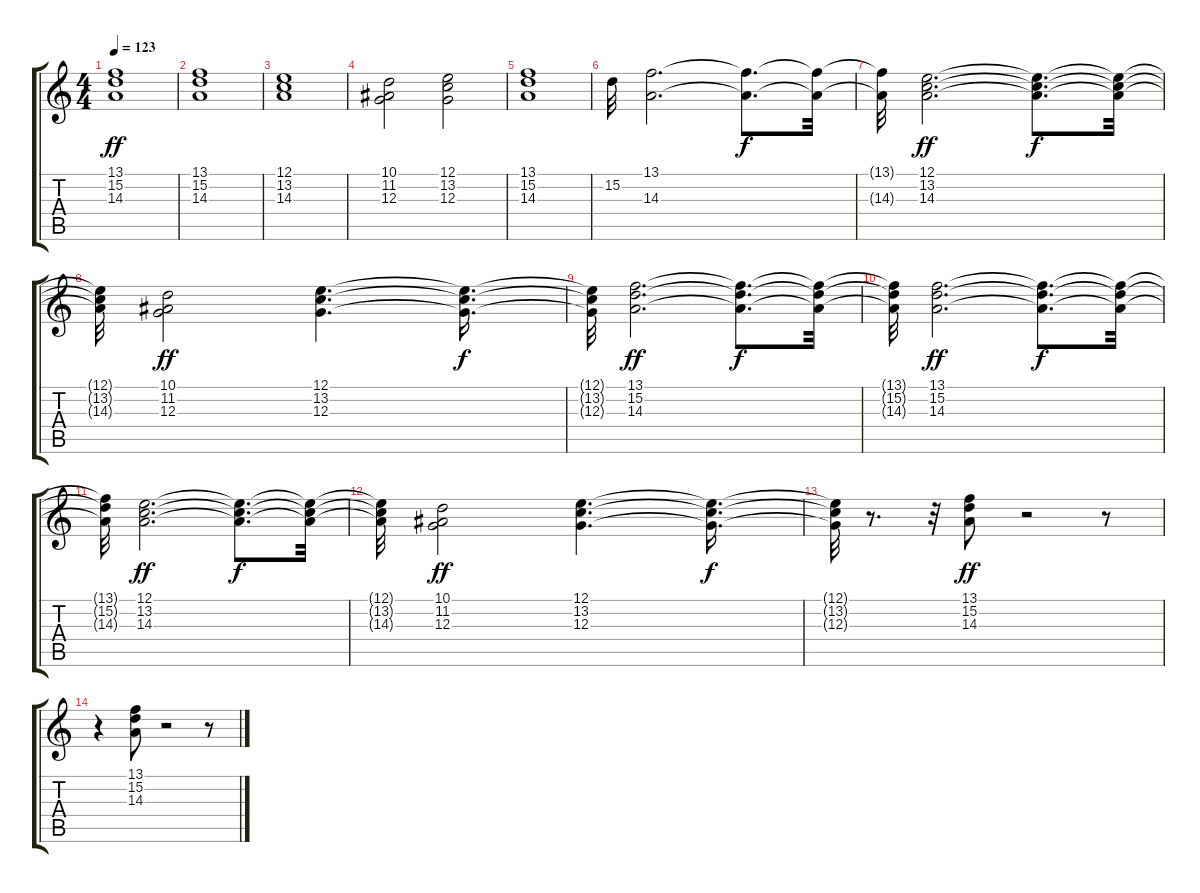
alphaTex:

\track "" {instrument fx7echoes}
\staff {score tabs}
\tuning (E4 B3 G3 D3 A2 E2) {hide}
\ts (4 4)
\tempo 123
\clef g2
\ks c
(13.1 15.2 14.3).1{dy ff} |
(13.1 15.2 14.3).1 |
(12.1 13.2 14.3).1 |
(10.1 11.2 12.3).2 (12.1 13.2 12.3).2 |
(13.1 15.2 14.3).1 |
15.2.32 (13.1 14.3).2{d} (13.1{t} 14.3{t}).8{d dy f} (13.1{t} 14.3{t}).32 |
(13.1{t} 14.3{t}).32 (12.1 13.2 14.3).2{d dy ff} (12.1{t} 13.2{t} 14.3{t}).8{d dy f} (12.1{t} 13.2{t} 14.3{t}).32 |
(12.1{t} 13.2{t} 14.3{t}).32 (10.1 11.2 12.3).2{dy ff} (12.1 13.2 12.3).4{d} (12.1{t} 13.2{t} 12.3{t}).16{d dy f} |
(12.1{t} 13.2{t} 12.3{t}).32 (13.1 15.2 14.3).2{d dy ff} (13.1{t} 15.2{t} 14.3{t}).8{d dy f} (13.1{t} 15.2{t} 14.3{t}).32 |
(13.1{t} 15.2{t} 14.3{t}).32 (13.1 15.2 14.3).2{d dy ff} (13.1{t} 15.2{t} 14.3{t}).8{d dy f} (13.1{t} 15.2{t} 14.3{t}).32 |
(13.1{t} 15.2{t} 14.3{t}).32 (12.1 13.2 14.3).2{d dy ff} (12.1{t} 13.2{t} 14.3{t}).8{d dy f} (12.1{t} 13.2{t} 14.3{t}).32 |
(12.1{t} 13.2{t} 14.3{t}).32 (10.1 11.2 12.3).2{dy ff} (12.1 13.2 12.3).4{d} (12.1{t} 13.2{t} 12.3{t}).16{d dy f} |
(12.1{t} 13.2{t} 12.3{t}).32 r.8{d} r.32 (13.1 15.2 14.3).8{dy ff} r.2 r.8 |
r.4 (13.1 15.2 14.3).8 r.2 r.8
